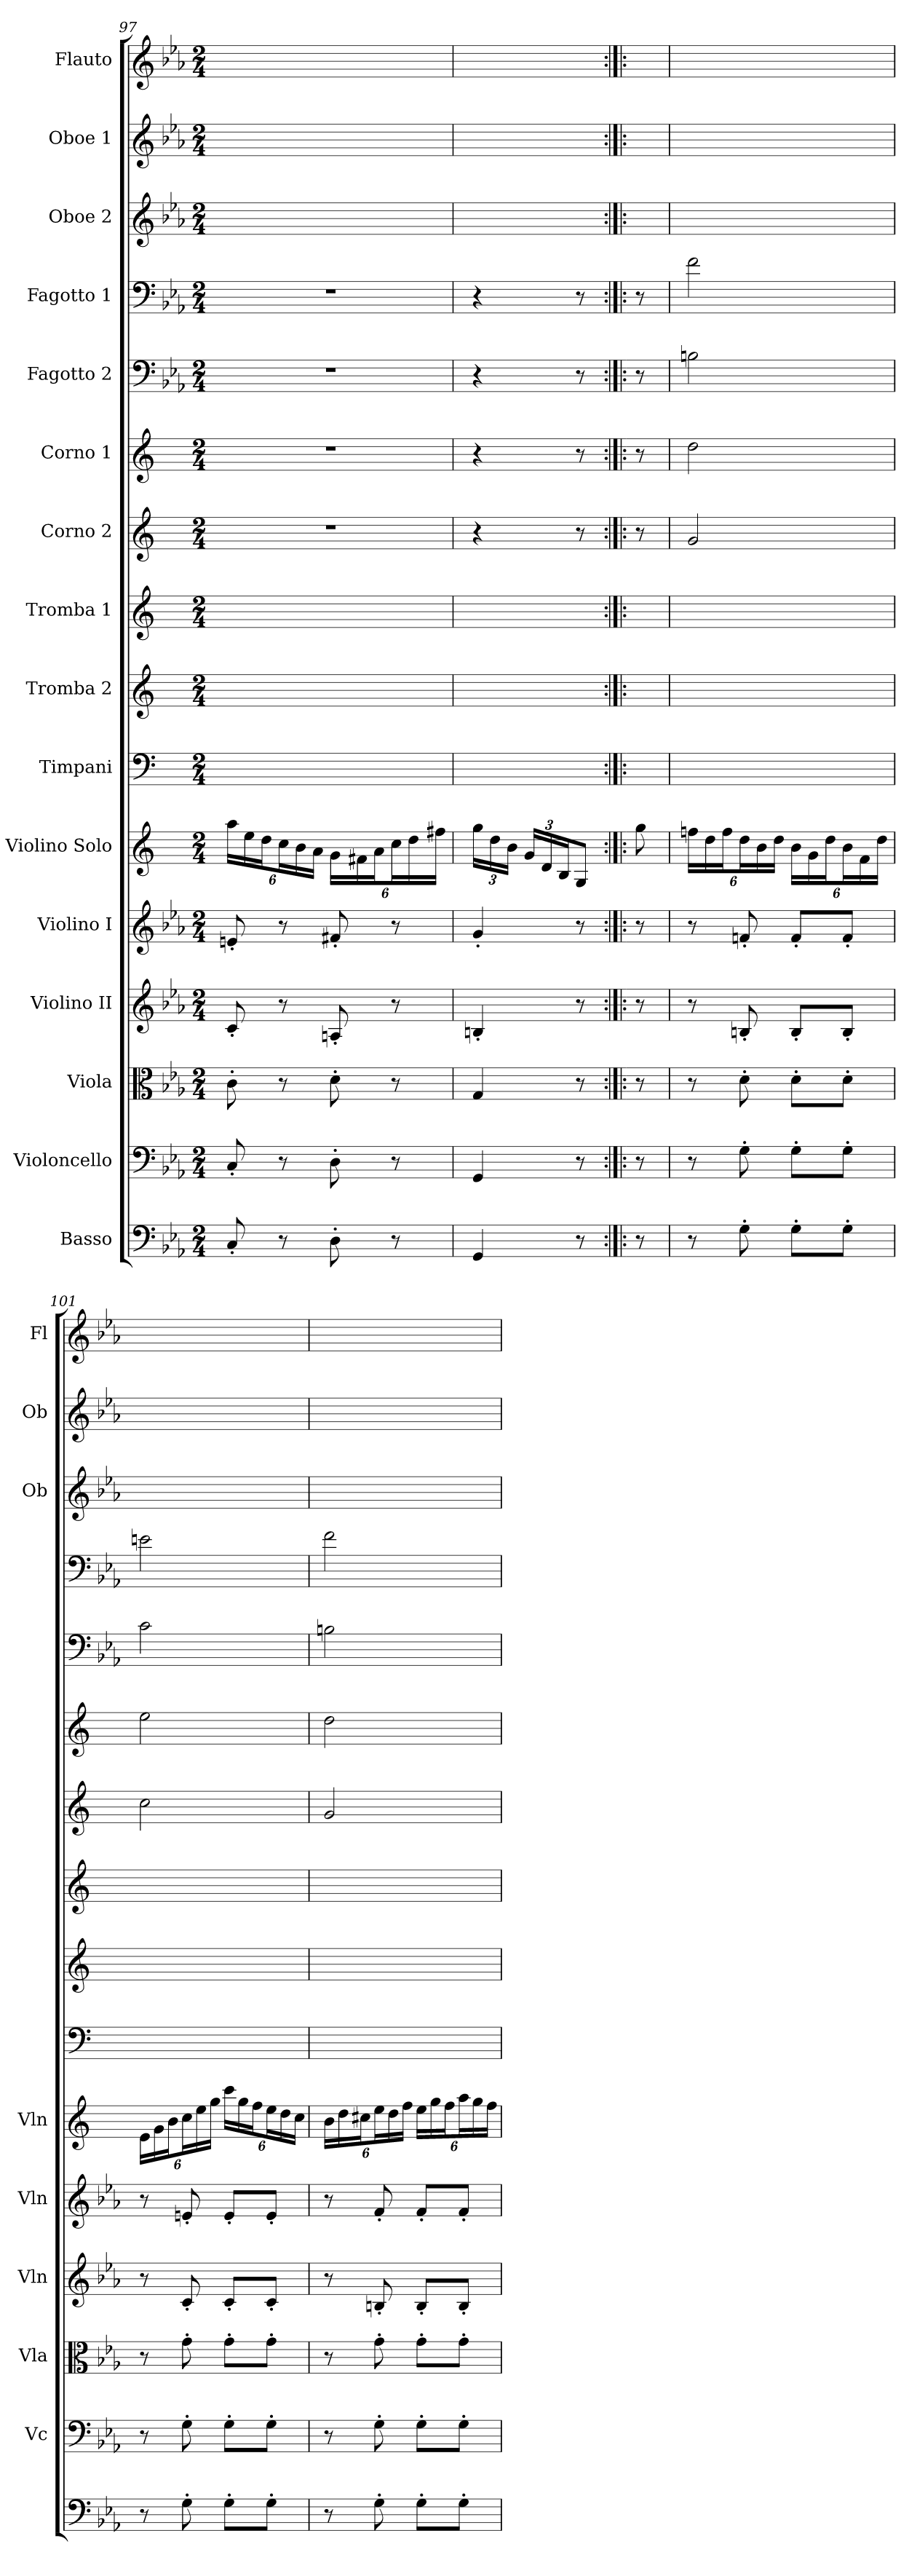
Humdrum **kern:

**kern	**kern	**kern	**kern	**kern	**kern	**kern	**kern	**kern	**kern	**kern	**kern	**kern	**kern	**kern	**kern
*part16	*part15	*part14	*part13	*part12	*part11	*part10	*part9	*part8	*part7	*part6	*part5	*part4	*part3	*part2	*part1
*staff16	*staff15	*staff14	*staff13	*staff12	*staff11	*staff10	*staff9	*staff8	*staff7	*staff6	*staff5	*staff4	*staff3	*staff2	*staff1
*I"Basso	*I"Violoncello	*I"Viola	*I"Violino II	*I"Violino I	*I"Violino Solo	*I"Timpani	*I"Tromba 2	*I"Tromba 1	*I"Corno 2	*I"Corno 1	*I"Fagotto 2	*I"Fagotto 1	*I"Oboe 2	*I"Oboe 1	*I"Flauto
*	*I'Vc	*I'Vla	*I'Vln	*I'Vln	*I'Vln	*	*	*	*	*	*	*	*I'Ob	*I'Ob	*I'Fl
*clefF4	*clefF4	*clefC3	*clefG2	*clefG2	*clefG2	*clefF4	*clefG2	*clefG2	*clefG2	*clefG2	*clefF4	*clefF4	*clefG2	*clefG2	*clefG2
*ITrd7c12	*	*	*	*	*	*	*ITrd1c2	*ITrd1c2	*ITrd7c12	*ITrd7c12	*	*	*	*	*
*k[b-e-a-]	*k[b-e-a-]	*k[b-e-a-]	*k[b-e-a-]	*k[b-e-a-]	*	*	*	*	*	*	*k[b-e-a-]	*k[b-e-a-]	*k[b-e-a-]	*k[b-e-a-]	*k[b-e-a-]
*M2/4	*M2/4	*M2/4	*M2/4	*M2/4	*M2/4	*M2/4	*M2/4	*M2/4	*M2/4	*M2/4	*M2/4	*M2/4	*M2/4	*M2/4	*M2/4
=97	=97	=97	=97	=97	=97	=97	=97	=97	=97	=97	=97	=97	=97	=97	=97
8CC'	8C'	8c'	8c'	8en'	24aa\LL	2ryy	2ryy	2ryy	2r	2r	2r	2r	2ryy	2ryy	2ryy
.	.	.	.	.	24ee\	.	.	.	.	.	.	.	.	.	.
.	.	.	.	.	24dd\J	.	.	.	.	.	.	.	.	.	.
8r	8r	8r	8r	8r	24cc\L	.	.	.	.	.	.	.	.	.	.
.	.	.	.	.	24b\	.	.	.	.	.	.	.	.	.	.
.	.	.	.	.	24a\JJ	.	.	.	.	.	.	.	.	.	.
8DD'	8D'	8d'	8An'	8f#X'	24g\LL	.	.	.	.	.	.	.	.	.	.
.	.	.	.	.	24f#X\	.	.	.	.	.	.	.	.	.	.
.	.	.	.	.	24a\J	.	.	.	.	.	.	.	.	.	.
8r	8r	8r	8r	8r	24cc\L	.	.	.	.	.	.	.	.	.	.
.	.	.	.	.	24dd\	.	.	.	.	.	.	.	.	.	.
.	.	.	.	.	24ff#X\JJ	.	.	.	.	.	.	.	.	.	.
=98	=98	=98	=98	=98	=98	=98	=98	=98	=98	=98	=98	=98	=98	=98	=98
4GGG	4GG	4G	4Bn'	4g'	24gg\LL	4.ryy	4.ryy	4.ryy	4r	4r	4r	4r	4.ryy	4.ryy	4.ryy
.	.	.	.	.	24dd\	.	.	.	.	.	.	.	.	.	.
.	.	.	.	.	24b\JJ	.	.	.	.	.	.	.	.	.	.
.	.	.	.	.	24g/LL	.	.	.	.	.	.	.	.	.	.
.	.	.	.	.	24d/	.	.	.	.	.	.	.	.	.	.
.	.	.	.	.	24B/J	.	.	.	.	.	.	.	.	.	.
8r	8r	8r	8r	8r	8G/J	.	.	.	8r	8r	8r	8r	.	.	.
=99:|!|:	=99:|!|:	=99:|!|:	=99:|!|:	=99:|!|:	=99:|!|:	=99:|!|:	=99:|!|:	=99:|!|:	=99:|!|:	=99:|!|:	=99:|!|:	=99:|!|:	=99:|!|:	=99:|!|:	=99:|!|:
8r	8r	8r	8r	8r	8gg	8ryy	8ryy	8ryy	8r	8r	8r	8r	8ryy	8ryy	8ryy
=100	=100	=100	=100	=100	=100	=100	=100	=100	=100	=100	=100	=100	=100	=100	=100
8r	8r	8r	8r	8r	24ffn\LL	2ryy	2ryy	2ryy	2G	2d	2Bn	2f	2ryy	2ryy	2ryy
.	.	.	.	.	24dd\	.	.	.	.	.	.	.	.	.	.
.	.	.	.	.	24ff\J	.	.	.	.	.	.	.	.	.	.
8GG'	8G'	8d'	8Bn'	8fn'	24dd\L	.	.	.	.	.	.	.	.	.	.
.	.	.	.	.	24b\	.	.	.	.	.	.	.	.	.	.
.	.	.	.	.	24dd\JJ	.	.	.	.	.	.	.	.	.	.
8GG'\L	8G'\L	8d'\L	8B'/L	8f'/L	24b\LL	.	.	.	.	.	.	.	.	.	.
.	.	.	.	.	24g\	.	.	.	.	.	.	.	.	.	.
.	.	.	.	.	24dd\J	.	.	.	.	.	.	.	.	.	.
8GG'\J	8G'\J	8d'\J	8B'/J	8f'/J	24b\L	.	.	.	.	.	.	.	.	.	.
.	.	.	.	.	24f\	.	.	.	.	.	.	.	.	.	.
.	.	.	.	.	24dd\JJ	.	.	.	.	.	.	.	.	.	.
=101	=101	=101	=101	=101	=101	=101	=101	=101	=101	=101	=101	=101	=101	=101	=101
8r	8r	8r	8r	8r	24e\LL	2ryy	2ryy	2ryy	2c	2e	2c	2en	2ryy	2ryy	2ryy
.	.	.	.	.	24g\	.	.	.	.	.	.	.	.	.	.
.	.	.	.	.	24b\J	.	.	.	.	.	.	.	.	.	.
8GG'	8G'	8g'	8c'	8en'	24cc\L	.	.	.	.	.	.	.	.	.	.
.	.	.	.	.	24ee\	.	.	.	.	.	.	.	.	.	.
.	.	.	.	.	24gg\JJ	.	.	.	.	.	.	.	.	.	.
8GG'\L	8G'\L	8g'\L	8c'/L	8e'/L	24ccc\LL	.	.	.	.	.	.	.	.	.	.
.	.	.	.	.	24gg\	.	.	.	.	.	.	.	.	.	.
.	.	.	.	.	24ff\J	.	.	.	.	.	.	.	.	.	.
8GG'\J	8G'\J	8g'\J	8c'/J	8e'/J	24ee\L	.	.	.	.	.	.	.	.	.	.
.	.	.	.	.	24dd\	.	.	.	.	.	.	.	.	.	.
.	.	.	.	.	24cc\JJ	.	.	.	.	.	.	.	.	.	.
=102	=102	=102	=102	=102	=102	=102	=102	=102	=102	=102	=102	=102	=102	=102	=102
8r	8r	8r	8r	8r	24b\LL	2ryy	2ryy	2ryy	2G	2d	2Bn	2f	2ryy	2ryy	2ryy
.	.	.	.	.	24dd\	.	.	.	.	.	.	.	.	.	.
.	.	.	.	.	24cc#X\J	.	.	.	.	.	.	.	.	.	.
8GG'	8G'	8g'	8Bn'	8f'	24ee\L	.	.	.	.	.	.	.	.	.	.
.	.	.	.	.	24dd\	.	.	.	.	.	.	.	.	.	.
.	.	.	.	.	24ff\JJ	.	.	.	.	.	.	.	.	.	.
8GG'\L	8G'\L	8g'\L	8B'/L	8f'/L	24ee\LL	.	.	.	.	.	.	.	.	.	.
.	.	.	.	.	24gg\	.	.	.	.	.	.	.	.	.	.
.	.	.	.	.	24ff\J	.	.	.	.	.	.	.	.	.	.
8GG'\J	8G'\J	8g'\J	8B'/J	8f'/J	24aa\L	.	.	.	.	.	.	.	.	.	.
.	.	.	.	.	24gg\	.	.	.	.	.	.	.	.	.	.
.	.	.	.	.	24ff\JJ	.	.	.	.	.	.	.	.	.	.
=	=	=	=	=	=	=	=	=	=	=	=	=	=	=	=
*-	*-	*-	*-	*-	*-	*-	*-	*-	*-	*-	*-	*-	*-	*-	*-
